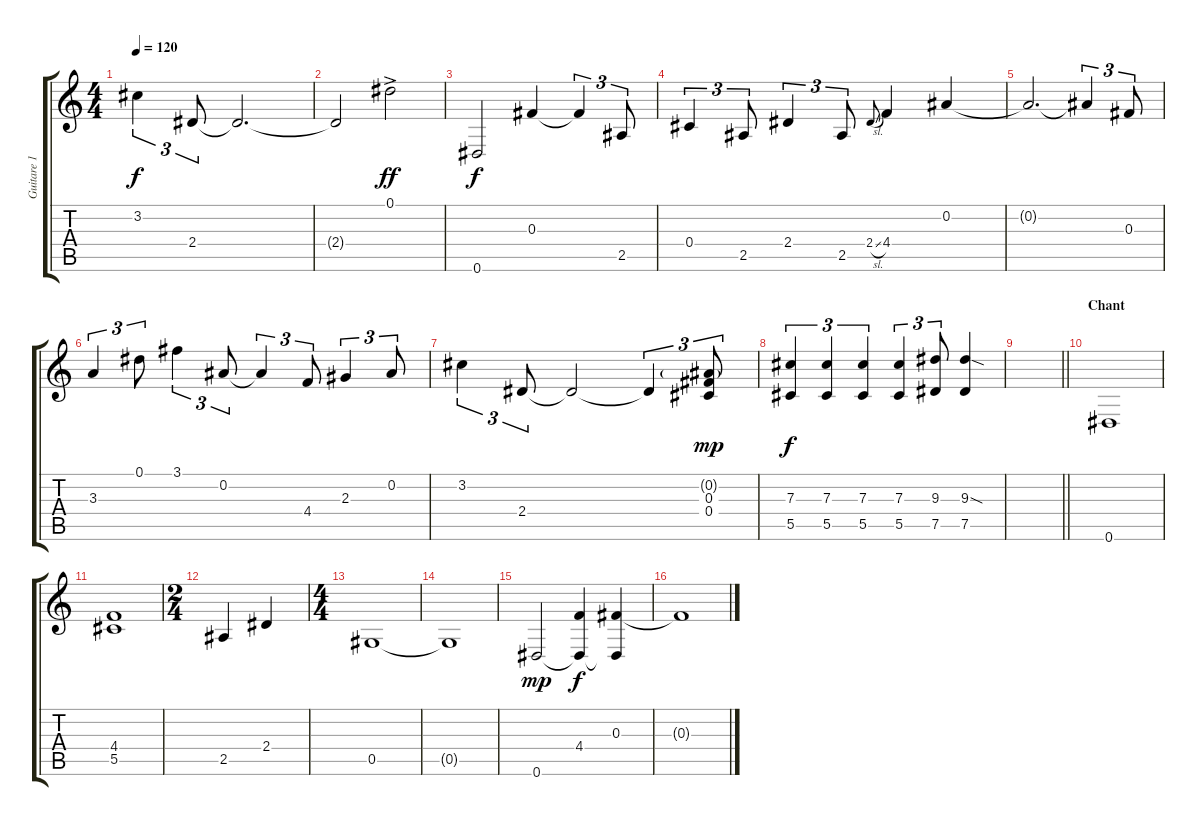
\track ("Guitare 1" "Guitare 1") {instrument overdrivenguitar}
\staff {score tabs}
\tuning (Eb4 Bb3 Gb3 Db3 Ab2 Eb2) {hide}
\ts (4 4)
\tempo 120
\clef g2
\ks c
3.2.4{tu (3 2) dy f} 2.4.8{tu (3 2)} 2.4{t}.2{d} |
2.4{t}.2 0.1{ac}.2{dy ff} |
0.6.2{dy f} 0.3.4 0.3{t}.4{tu (3 2)} 2.5.8{tu (3 2)} |
0.4.4{tu (3 2)} 2.5.8{tu (3 2)} 2.4.4{tu (3 2)} 2.5.8{tu (3 2)} 2.4{sl}.8{gr onbeat} 4.4.4 0.2.4 |
0.2{t}.2{d} 0.2{t}.4{tu (3 2)} 0.3.8{tu (3 2)} |
3.3.4{tu (3 2)} 0.1.8{tu (3 2)} 3.1.4{tu (3 2)} 0.2.8{tu (3 2)} 0.2{t}.4{tu (3 2)} 4.4.8{tu (3 2)} 2.3.4{tu (3 2)} 0.2.8{tu (3 2)} |
3.2.4{tu (3 2)} 2.4.8{tu (3 2)} 2.4{t}.2 2.4{t}.4{tu (3 2)} (0.2{g} 0.3 0.4).8{tu (3 2) dy mp} |
(7.3 5.5).4{tu (3 2) dy f} (7.3 5.5).4{tu (3 2)} (7.3 5.5).4{tu (3 2)} (7.3 5.5).4{tu (3 2)} (9.3 7.5).8{tu (3 2)} (9.3{sod} 7.5).4 |
\barLineRight lightlight
|
\section ("" "Chant")
0.6.1 |
(4.4 5.5).1 |
\ts (2 4)
2.5.4 2.4.4 |
\ts (4 4)
0.5.1 |
0.5{t}.1 |
0.6.2{dy mp} (4.4 0.6{t}).4{dy f} (0.3 0.6{t}).4 |
0.3{t}.1
